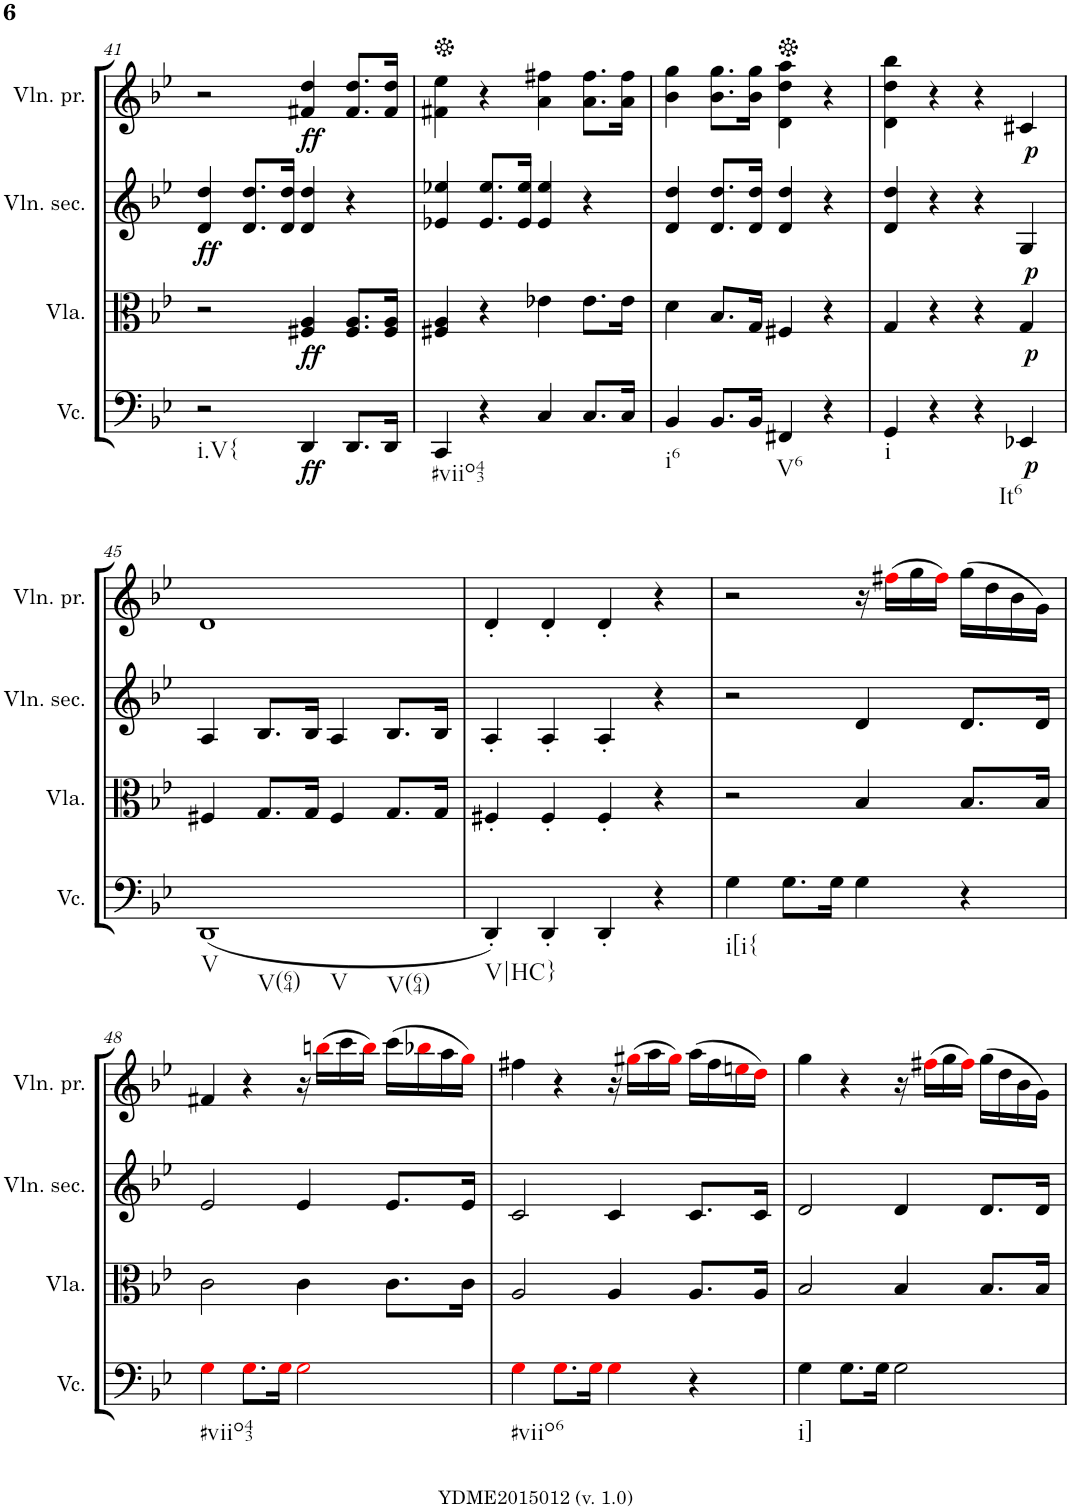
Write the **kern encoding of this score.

**kern	**dynam	**kern	**dynam	**kern	**dynam	**kern	**dynam
*part4	*part4	*part3	*part3	*part2	*part2	*part1	*part1
*staff4	*staff4	*staff3	*staff3	*staff2	*staff2	*staff1	*staff1
*I"Violoncelle	*	*I"Viola	*	*I"Violino secondo	*	*I"Violino primo	*
*I'Vc.	*	*I'Vla.	*	*I'Vln. sec.	*	*I'Vln. pr.	*
!!LO:PB:g=z
*clefF4	*	*clefC3	*	*clefG2	*	*clefG2	*
*k[b-e-]	*	*k[b-e-]	*	*k[b-e-]	*	*k[b-e-]	*
*B-:	*	*B-:	*	*B-:	*	*B-:	*
*M2/2	*	*M2/2	*	*M2/2	*	*M2/2	*
*met(c|)	*	*met(c|)	*	*met(c|)	*	*met(c|)	*
=41	=41	=41	=41	=41	=41	=41	=41
!LO:TX:b:t=i.V{	!	!	!	!	!	!	!
!	!	!	!	!	!LO:DY:b	!	!
2r	.	2r	.	4d/ 4dd/	ff	2r	.
.	.	.	.	8.d/ 8.dd/L	.	.	.
.	.	.	.	16d/ 16dd/Jk	.	.	.
!	!LO:DY:b	!	!LO:DY:b	!	!	!	!LO:DY:b
4DD/	ff	4F#X/ 4A/	ff	4d/ 4dd/	.	4f#X/ 4dd/	ff
8.DD/L	.	8.F#/ 8.A/L	.	4r	.	8.f#/ 8.dd/L	.
16DD/Jk	.	16F#/ 16A/Jk	.	.	.	16f#/ 16dd/Jk	.
=42	=42	=42	=42	=42	=42	=42	=42
!LO:TX:b:t=#viio43	!	!	!	!	!	!	!
4CC/	.	4F#X/ 4A/	.	4e-X/ 4ee-X/	.	4f#X\ 4ee-\	.
4r	.	4r	.	8.e-/ 8.ee-/L	.	4r	.
.	.	.	.	16e-/ 16ee-/Jk	.	.	.
4C/	.	4e-X\	.	4e-/ 4ee-/	.	4a\ 4ff#X\	.
8.C/L	.	8.e-\L	.	4r	.	8.a\ 8.ff#\L	.
16C/Jk	.	16e-\Jk	.	.	.	16a\ 16ff#\Jk	.
=43	=43	=43	=43	=43	=43	=43	=43
!LO:TX:b:t=i6	!	!	!	!	!	!	!
4BB-/	.	4d\	.	4d/ 4dd/	.	4b-\ 4gg\	.
8.BB-/L	.	8.B-/L	.	8.d/ 8.dd/L	.	8.b-\ 8.gg\L	.
16BB-/Jk	.	16G/Jk	.	16d/ 16dd/Jk	.	16b-\ 16gg\Jk	.
!LO:TX:b:t=V6	!	!	!	!	!	!	!
4FF#X/	.	4F#X/	.	4d/ 4dd/	.	4d\ 4dd\ 4aa\	.
4r	.	4r	.	4r	.	4r	.
=44	=44	=44	=44	=44	=44	=44	=44
!LO:TX:b:t=i	!	!	!	!	!	!	!
4GG/	.	4G/	.	4d/ 4dd/	.	4d\ 4dd\ 4bb-\	.
4r	.	4r	.	4r	.	4r	.
4r	.	4r	.	4r	.	4r	.
!LO:TX:b:t=It6	!	!	!	!	!	!	!
!	!LO:DY:b	!	!LO:DY:b	!	!LO:DY:b	!	!LO:DY:b
4EE-X/	p	4G/	p	4G/	p	4c#X/	p
!!LO:LB:g=z
=45	=45	=45	=45	=45	=45	=45	=45
!LO:TX:b:t=V	!	!	!	!	!	!	!
!LO:TX:b:t=V(64)	!	!	!	!	!	!	!
!LO:TX:b:t=V	!	!	!	!	!	!	!
!LO:TX:b:t=V(64)	!	!	!	!	!	!	!
(<1DD	.	4F#X/	.	4A/	.	1d	.
.	.	8.G/L	.	8.B-/L	.	.	.
.	.	16G/Jk	.	16B-/Jk	.	.	.
.	.	4F#/	.	4A/	.	.	.
.	.	8.G/L	.	8.B-/L	.	.	.
.	.	16G/Jk	.	16B-/Jk	.	.	.
=46	=46	=46	=46	=46	=46	=46	=46
!LO:TX:b:t=V|HC}	!	!	!	!	!	!	!
4DD'/)	.	4F#X'/	.	4A'/	.	4d'/	.
4DD'/	.	4F#'/	.	4A'/	.	4d'/	.
4DD'/	.	4F#'/	.	4A'/	.	4d'/	.
4r	.	4r	.	4r	.	4r	.
=47	=47	=47	=47	=47	=47	=47	=47
!LO:TX:b:t=i[i{	!	!	!	!	!	!	!
4G\	.	2r	.	2r	.	2r	.
8.G\L	.	.	.	.	.	.	.
16G\Jk	.	.	.	.	.	.	.
4G\	.	4B-/	.	4d/	.	16r	.
.	.	.	.	.	.	(>16ff#Xi\LL	.
.	.	.	.	.	.	16gg\	.
.	.	.	.	.	.	16ff#i\JJ)	.
4r	.	8.B-/L	.	8.d/L	.	(>16gg\LL	.
.	.	.	.	.	.	16dd\	.
.	.	.	.	.	.	16b-\	.
.	.	16B-/Jk	.	16d/Jk	.	16g\JJ)	.
!!LO:LB:g=z
=48	=48	=48	=48	=48	=48	=48	=48
!LO:TX:b:t=#viio43	!	!	!	!	!	!	!
4Gi\	.	2c\	.	2e-/	.	4f#X/	.
8.Gi\L	.	.	.	.	.	4r	.
16Gi\Jk	.	.	.	.	.	.	.
2Gi\	.	4c\	.	4e-/	.	16r	.
.	.	.	.	.	.	(>16bbni\LL	.
.	.	.	.	.	.	16ccc\	.
.	.	.	.	.	.	16bbi\JJ)	.
.	.	8.c\L	.	8.e-/L	.	(>16ccc\LL	.
.	.	.	.	.	.	16bb-Xi\	.
.	.	.	.	.	.	16aa\	.
.	.	16c\Jk	.	16e-/Jk	.	16ggi\JJ)	.
=49	=49	=49	=49	=49	=49	=49	=49
!LO:TX:b:t=#viio6	!	!	!	!	!	!	!
4Gi\	.	2A/	.	2c/	.	4ff#X\	.
8.Gi\L	.	.	.	.	.	4r	.
16Gi\Jk	.	.	.	.	.	.	.
4Gi\	.	4A/	.	4c/	.	16r	.
.	.	.	.	.	.	(>16gg#Xi\LL	.
.	.	.	.	.	.	16aa\	.
.	.	.	.	.	.	16gg#i\JJ)	.
4r	.	8.A/L	.	8.c/L	.	(>16aa\LL	.
.	.	.	.	.	.	16ff#\	.
.	.	.	.	.	.	16eeni\	.
.	.	16A/Jk	.	16c/Jk	.	16ddi\JJ)	.
=50	=50	=50	=50	=50	=50	=50	=50
!LO:TX:b:t=i]	!	!	!	!	!	!	!
4G\	.	2B-/	.	2d/	.	4gg\	.
8.G\L	.	.	.	.	.	4r	.
16G\Jk	.	.	.	.	.	.	.
2G\	.	4B-/	.	4d/	.	16r	.
.	.	.	.	.	.	(>16ff#Xi\LL	.
.	.	.	.	.	.	16gg\	.
.	.	.	.	.	.	16ff#i\JJ)	.
.	.	8.B-/L	.	8.d/L	.	(>16gg\LL	.
.	.	.	.	.	.	16dd\	.
.	.	.	.	.	.	16b-\	.
.	.	16B-/Jk	.	16d/Jk	.	16g\JJ)	.
=	=	=	=	=	=	=	=
*-	*-	*-	*-	*-	*-	*-	*-
